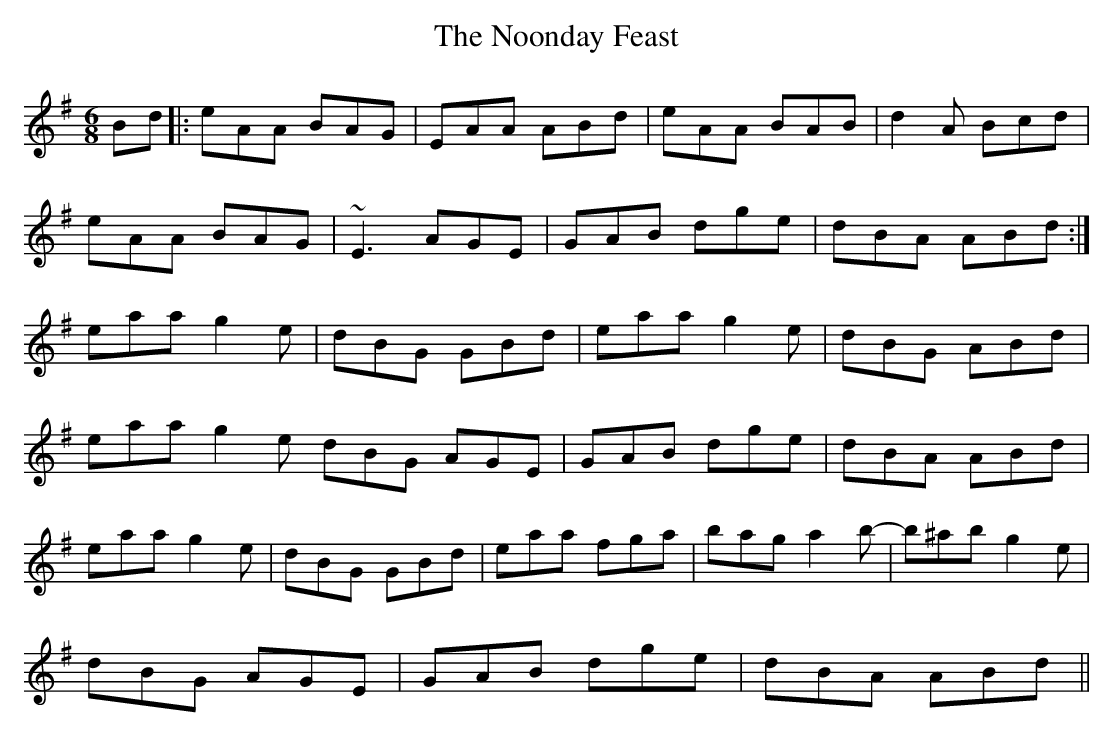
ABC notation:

X:1
T:Noonday Feast, The
M:6/8
L:1/8
K:ADor
Bd|:eAA BAG|EAA ABd|eAA BAB|d2A Bcd|
!eAA BAG|~E3 AGE|GAB dge|dBA ABd:|
!eaa g2e|dBG GBd|eaa g2e|dBG ABd|
!eaa g2e dBG AGE|GAB dge|dBA ABd|
!eaa g2e|dBG GBd|eaa fga|bag a2b-|b^ab g2e|
!dBG AGE|GAB dge|dBA ABd||
